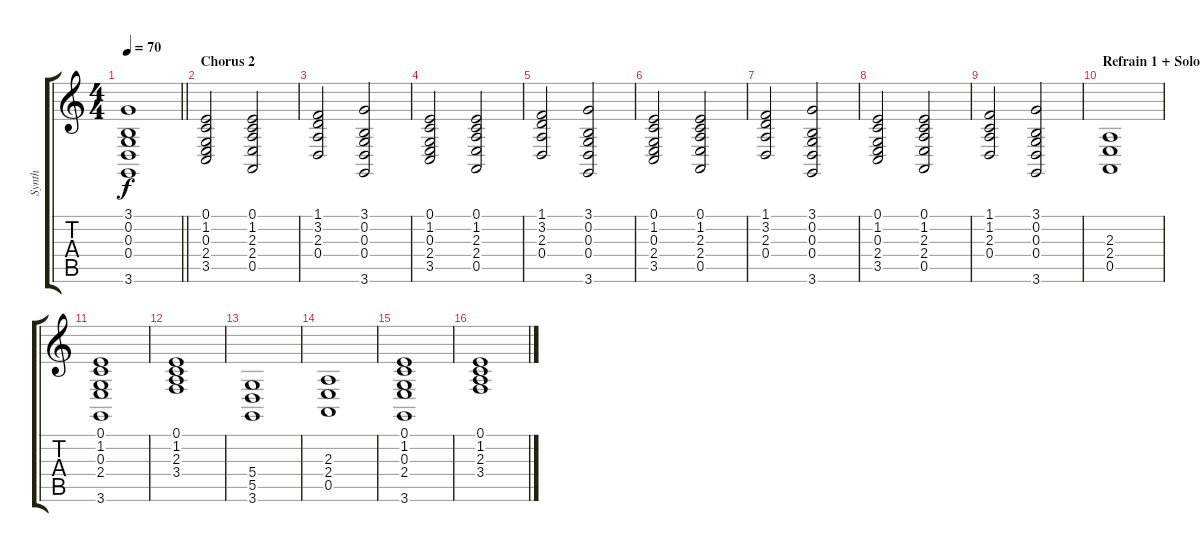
\track ("Synth" "Synth") {instrument synthstrings1}
\staff {score tabs}
\tuning (E4 B3 G3 D3 A2 E2) {hide}
\ts (4 4)
\tempo 70
\clef g2
\barLineRight lightlight
\ks c
(3.1 0.2 0.3 0.4 3.6).1{dy f} |
\section ("" "Chorus 2")
(0.1 1.2 0.3 2.4 3.5).2 (0.1 1.2 2.3 2.4 0.5).2 |
(1.1 3.2 2.3 0.4).2 (3.1 0.2 0.3 0.4 3.6).2 |
(0.1 1.2 0.3 2.4 3.5).2 (0.1 1.2 2.3 2.4 0.5).2 |
(1.1 3.2 2.3 0.4).2 (3.1 0.2 0.3 0.4 3.6).2 |
(0.1 1.2 0.3 2.4 3.5).2 (0.1 1.2 2.3 2.4 0.5).2 |
(1.1 3.2 2.3 0.4).2 (3.1 0.2 0.3 0.4 3.6).2 |
(0.1 1.2 0.3 2.4 3.5).2 (0.1 1.2 2.3 2.4 0.5).2 |
(1.1 1.2 2.3 0.4).2 (3.1 0.2 0.3 0.4 3.6).2 |
\section ("" "Refrain 1 + Solo 1")
(2.3 2.4 0.5).1 |
(0.1 1.2 0.3 2.4 3.6).1 |
(0.1 1.2 2.3 3.4).1 |
(5.4 5.5 3.6).1 |
(2.3 2.4 0.5).1 |
(0.1 1.2 0.3 2.4 3.6).1 |
(0.1 1.2 2.3 3.4).1
